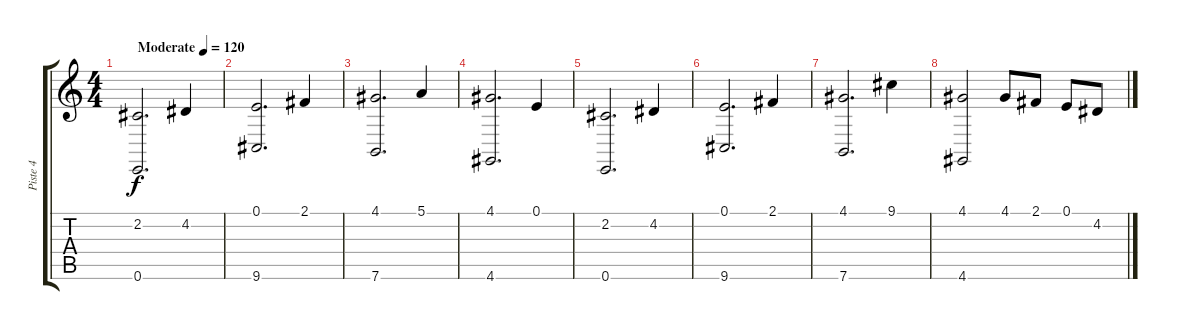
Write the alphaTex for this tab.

\track ("Piste 4" "Piste 4") {instrument tremolostrings}
\staff {score tabs}
\tuning (E4 B3 G3 D3 A2 E2) {hide}
\ts (4 4)
\tempo (120 "Moderate")
\clef g2
\ks c
(2.2 0.6).2{d dy f instrument tremolostrings} 4.2.4 |
(0.1 9.6).2{d} 2.1.4 |
(4.1 7.6).2{d} 5.1.4 |
(4.1 4.6).2{d} 0.1.4 |
(2.2 0.6).2{d} 4.2.4 |
(0.1 9.6).2{d} 2.1.4 |
(4.1 7.6).2{d} 9.1.4 |
(4.1 4.6).2 4.1.8 2.1.8 0.1.8 4.2.8
